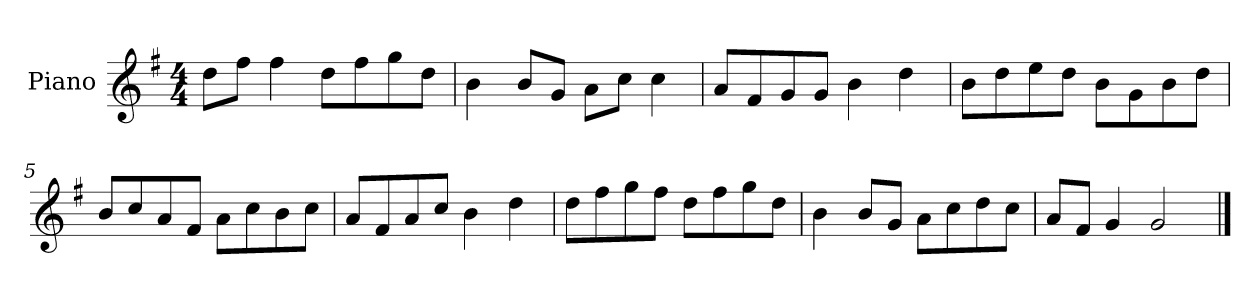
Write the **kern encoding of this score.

**kern
*part1
*staff1
*I"Piano
*I'P-no
*clefG2
*k[f#]
*M4/4
*MM90
=1
8dd\L
8ff#\J
4ff#\
8dd\L
8ff#\
8gg\
8dd\J
=2
4b\
8b/L
8g/J
8a\L
8cc\J
4cc\
=3
8a/L
8f#/
8g/
8g/J
4b\
4dd\
=4
8b\L
8dd\
8ee\
8dd\J
8b\L
8g\
8b\
8dd\J
=5
8b/L
8cc/
8a/
8f#/J
8a\L
8cc\
8b\
8cc\J
!!LO:LB:g=z
=6
8a/L
8f#/
8a/
8cc/J
4b\
4dd\
=7
8dd\L
8ff#\
8gg\
8ff#\J
8dd\L
8ff#\
8gg\
8dd\J
=8
4b\
8b/L
8g/J
8a\L
8cc\
8dd\
8cc\J
=9
8a/L
8f#/J
4g/
2g/
==
*-
